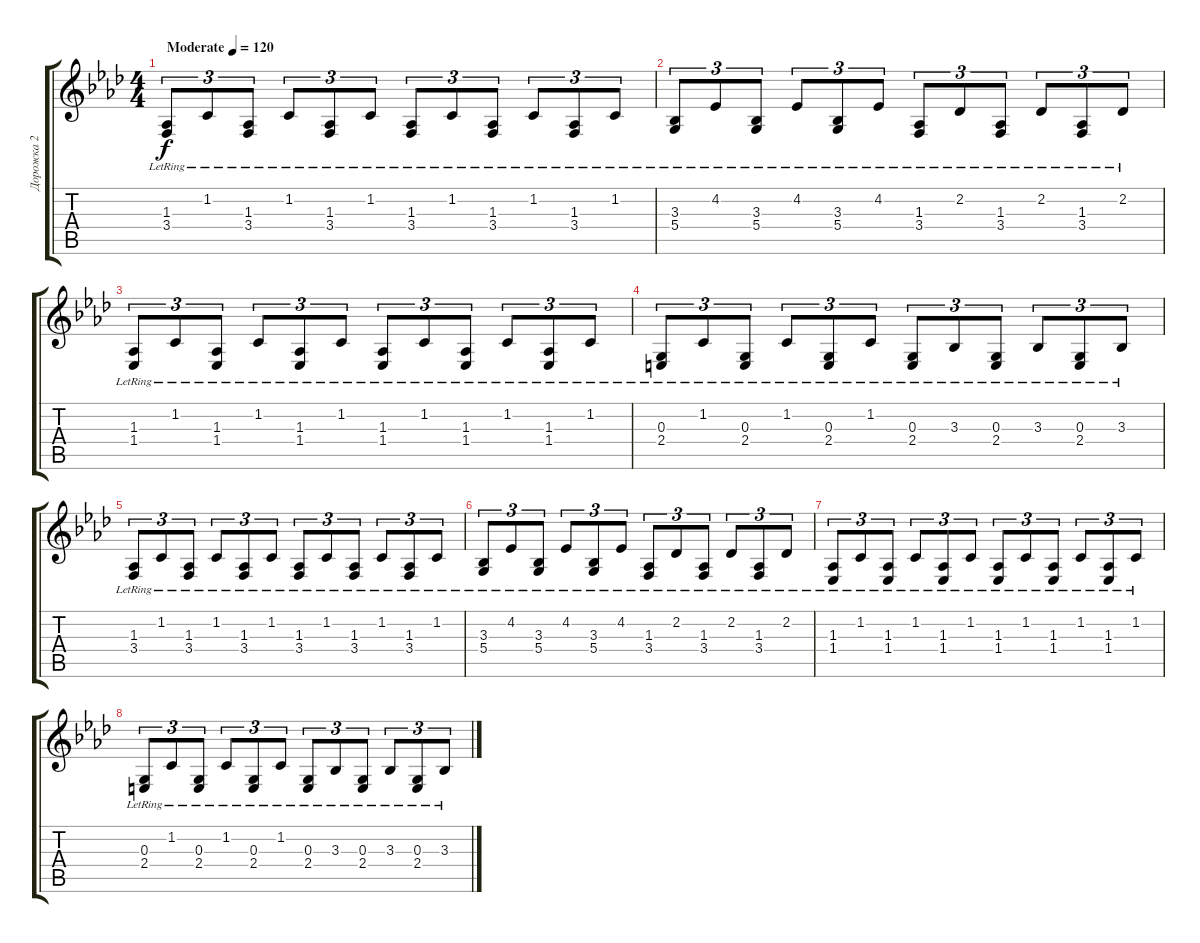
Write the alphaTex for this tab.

\track ("Дорожка 2" "Дорожка 2") {instrument celesta}
\staff {score tabs}
\tuning (E4 B3 G3 D3 A2 E2) {hide}
\ts (4 4)
\tempo (120 "Moderate")
\clef g2
\ks fminor
(1.3{lr} 3.4{lr}).8{tu (3 2) dy f instrument celesta} 1.2{lr}.8{tu (3 2)} (1.3{lr} 3.4{lr}).8{tu (3 2)} 1.2{lr}.8{tu (3 2)} (1.3{lr} 3.4{lr}).8{tu (3 2)} 1.2{lr}.8{tu (3 2)} (1.3{lr} 3.4{lr}).8{tu (3 2)} 1.2{lr}.8{tu (3 2)} (1.3{lr} 3.4{lr}).8{tu (3 2)} 1.2{lr}.8{tu (3 2)} (1.3{lr} 3.4{lr}).8{tu (3 2)} 1.2{lr}.8{tu (3 2)} |
(3.3{lr} 5.4{lr}).8{tu (3 2)} 4.2{lr}.8{tu (3 2)} (3.3{lr} 5.4{lr}).8{tu (3 2)} 4.2{lr}.8{tu (3 2)} (3.3{lr} 5.4{lr}).8{tu (3 2)} 4.2{lr}.8{tu (3 2)} (1.3{lr} 3.4{lr}).8{tu (3 2)} 2.2{lr}.8{tu (3 2)} (1.3{lr} 3.4{lr}).8{tu (3 2)} 2.2{lr}.8{tu (3 2)} (1.3{lr} 3.4{lr}).8{tu (3 2)} 2.2{lr}.8{tu (3 2)} |
(1.3{lr} 1.4{lr}).8{tu (3 2)} 1.2{lr}.8{tu (3 2)} (1.3{lr} 1.4{lr}).8{tu (3 2)} 1.2{lr}.8{tu (3 2)} (1.3{lr} 1.4{lr}).8{tu (3 2)} 1.2{lr}.8{tu (3 2)} (1.3{lr} 1.4{lr}).8{tu (3 2)} 1.2{lr}.8{tu (3 2)} (1.3{lr} 1.4{lr}).8{tu (3 2)} 1.2{lr}.8{tu (3 2)} (1.3{lr} 1.4{lr}).8{tu (3 2)} 1.2{lr}.8{tu (3 2)} |
(0.3{lr} 2.4{lr}).8{tu (3 2)} 1.2{lr}.8{tu (3 2)} (0.3{lr} 2.4{lr}).8{tu (3 2)} 1.2{lr}.8{tu (3 2)} (0.3{lr} 2.4{lr}).8{tu (3 2)} 1.2{lr}.8{tu (3 2)} (0.3{lr} 2.4{lr}).8{tu (3 2)} 3.3{lr}.8{tu (3 2)} (0.3{lr} 2.4{lr}).8{tu (3 2)} 3.3{lr}.8{tu (3 2)} (0.3{lr} 2.4{lr}).8{tu (3 2)} 3.3{lr}.8{tu (3 2)} |
(1.3{lr} 3.4{lr}).8{tu (3 2)} 1.2{lr}.8{tu (3 2)} (1.3{lr} 3.4{lr}).8{tu (3 2)} 1.2{lr}.8{tu (3 2)} (1.3{lr} 3.4{lr}).8{tu (3 2)} 1.2{lr}.8{tu (3 2)} (1.3{lr} 3.4{lr}).8{tu (3 2)} 1.2{lr}.8{tu (3 2)} (1.3{lr} 3.4{lr}).8{tu (3 2)} 1.2{lr}.8{tu (3 2)} (1.3{lr} 3.4{lr}).8{tu (3 2)} 1.2{lr}.8{tu (3 2)} |
(3.3{lr} 5.4{lr}).8{tu (3 2)} 4.2{lr}.8{tu (3 2)} (3.3{lr} 5.4{lr}).8{tu (3 2)} 4.2{lr}.8{tu (3 2)} (3.3{lr} 5.4{lr}).8{tu (3 2)} 4.2{lr}.8{tu (3 2)} (1.3{lr} 3.4{lr}).8{tu (3 2)} 2.2{lr}.8{tu (3 2)} (1.3{lr} 3.4{lr}).8{tu (3 2)} 2.2{lr}.8{tu (3 2)} (1.3{lr} 3.4{lr}).8{tu (3 2)} 2.2{lr}.8{tu (3 2)} |
(1.3{lr} 1.4{lr}).8{tu (3 2)} 1.2{lr}.8{tu (3 2)} (1.3{lr} 1.4{lr}).8{tu (3 2)} 1.2{lr}.8{tu (3 2)} (1.3{lr} 1.4{lr}).8{tu (3 2)} 1.2{lr}.8{tu (3 2)} (1.3{lr} 1.4{lr}).8{tu (3 2)} 1.2{lr}.8{tu (3 2)} (1.3{lr} 1.4{lr}).8{tu (3 2)} 1.2{lr}.8{tu (3 2)} (1.3{lr} 1.4{lr}).8{tu (3 2)} 1.2{lr}.8{tu (3 2)} |
(0.3{lr} 2.4{lr}).8{tu (3 2)} 1.2{lr}.8{tu (3 2)} (0.3{lr} 2.4{lr}).8{tu (3 2)} 1.2{lr}.8{tu (3 2)} (0.3{lr} 2.4{lr}).8{tu (3 2)} 1.2{lr}.8{tu (3 2)} (0.3{lr} 2.4{lr}).8{tu (3 2)} 3.3{lr}.8{tu (3 2)} (0.3{lr} 2.4{lr}).8{tu (3 2)} 3.3{lr}.8{tu (3 2)} (0.3{lr} 2.4{lr}).8{tu (3 2)} 3.3{lr}.8{tu (3 2)}
